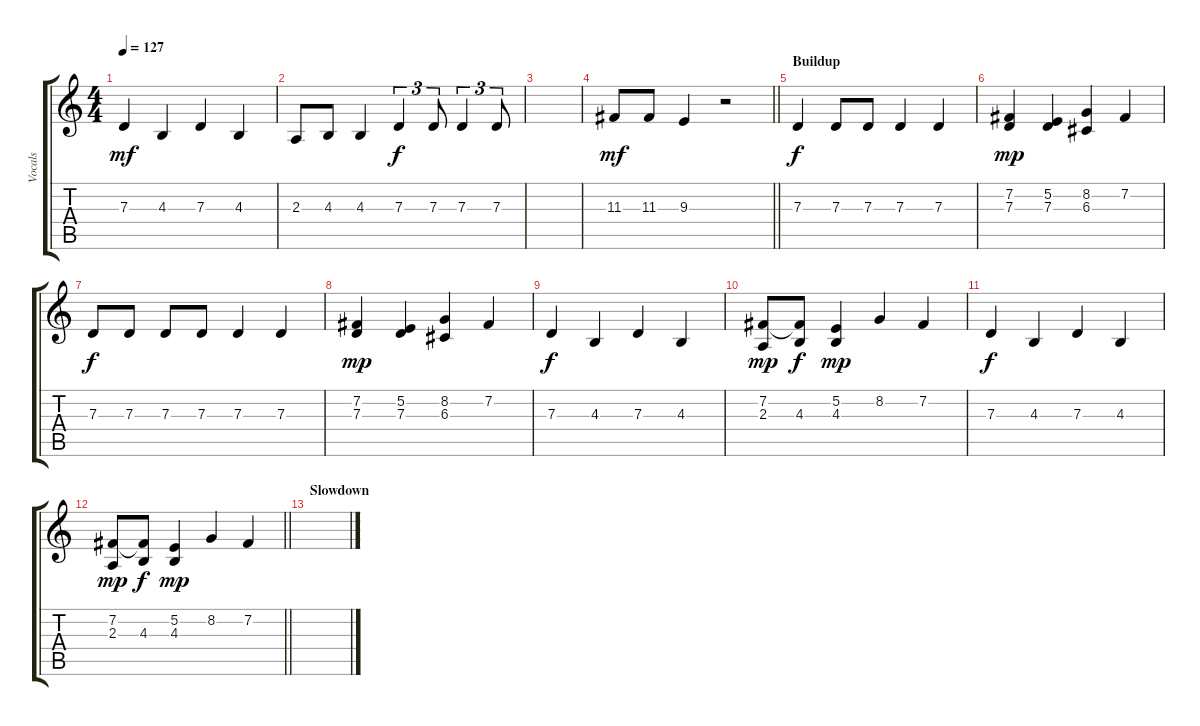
\track ("Vocals" "Vocals") {instrument oboe}
\staff {score tabs}
\tuning (E4 B3 G3 D3 A2 E2) {hide}
\ts (4 4)
\tempo 127
\clef g2
\ks c
7.3.4{dy mf} 4.3.4 7.3.4 4.3.4 |
2.3.8 4.3.8 4.3.4 7.3.4{tu (3 2) dy f} 7.3.8{tu (3 2)} 7.3.4{tu (3 2)} 7.3.8{tu (3 2)} |
|
\barLineRight lightlight
11.3.8{dy mf} 11.3.8 9.3.4 r.2 |
\section ("" "Buildup")
7.3.4{dy f} 7.3.8 7.3.8 7.3.4 7.3.4 |
(7.2 7.3).4{dy mp} (5.2 7.3).4 (8.2 6.3).4 7.2.4 |
7.3.8{dy f} 7.3.8 7.3.8 7.3.8 7.3.4 7.3.4 |
(7.2 7.3).4{dy mp} (5.2 7.3).4 (8.2 6.3).4 7.2.4 |
7.3.4{dy f} 4.3.4 7.3.4 4.3.4 |
(7.2 2.3).8{dy mp} (7.2{t} 4.3).8{dy f} (5.2 4.3).4{dy mp} 8.2.4 7.2.4 |
7.3.4{dy f} 4.3.4 7.3.4 4.3.4 |
\barLineRight lightlight
(7.2 2.3).8{dy mp} (7.2{t} 4.3).8{dy f} (5.2 4.3).4{dy mp} 8.2.4 7.2.4 |
\section ("" "Slowdown")
